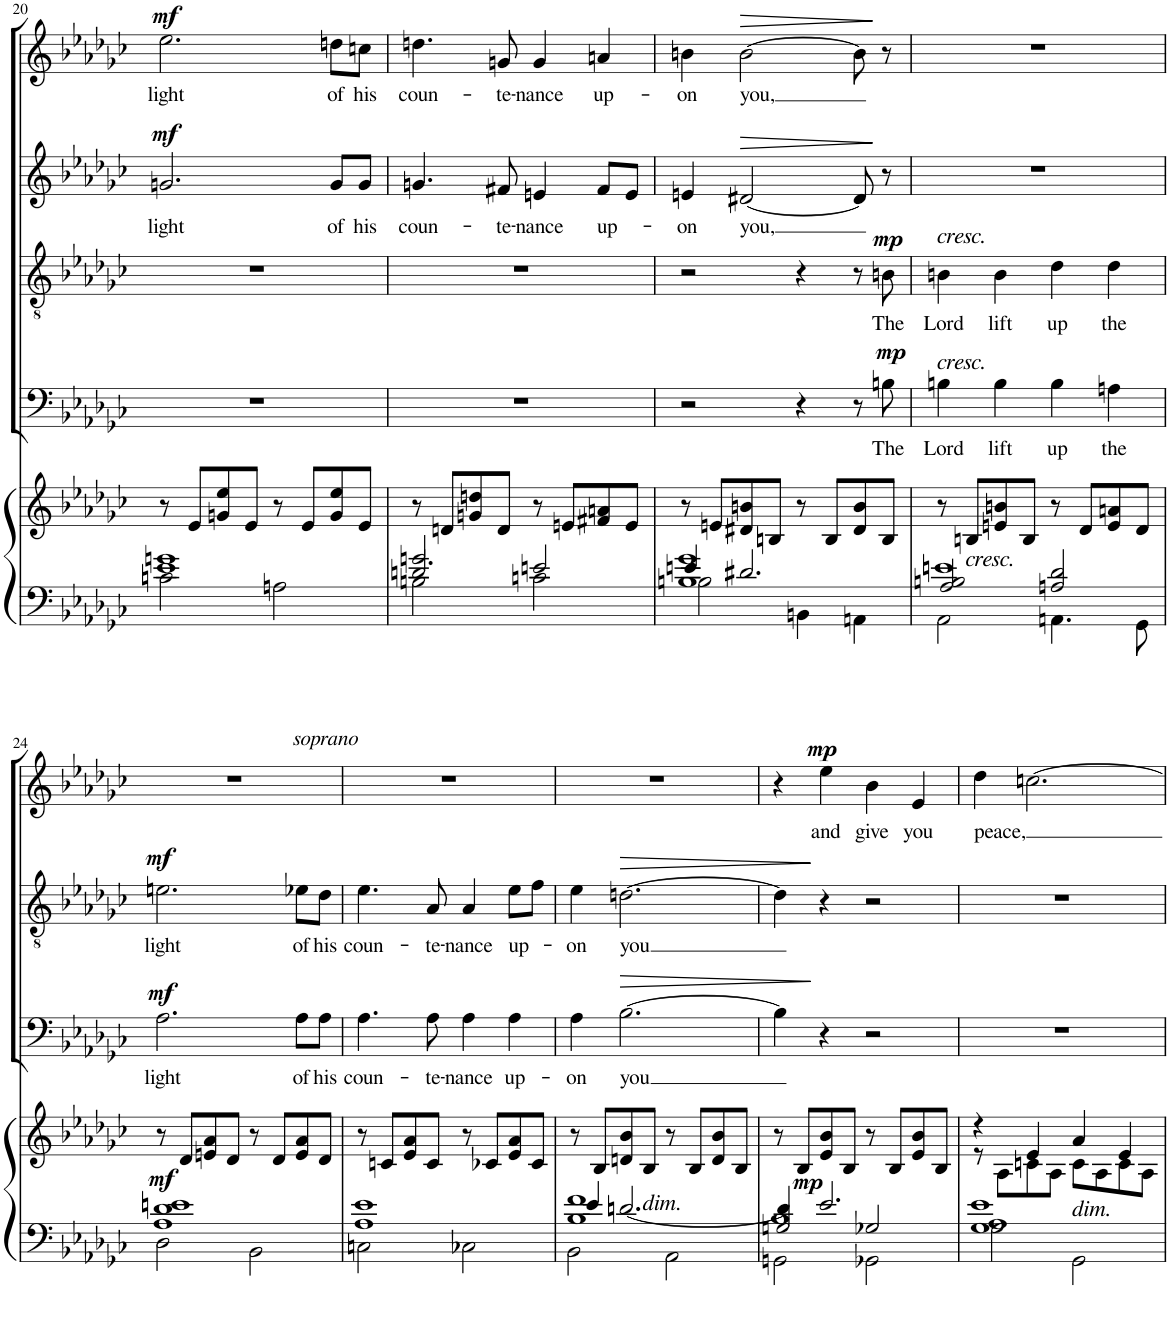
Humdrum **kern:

**kern	**kern	**dynam	**kern	**text	**dynam	**kern	**text	**dynam	**kern	**text	**dynam	**kern	**text	**dynam
*part5	*part5	*part5	*part4	*part4	*part4	*part3	*part3	*part3	*part2	*part2	*part2	*part1	*part1	*part1
*staff6	*staff5	*staff5/6	*staff4	*staff4	*staff4	*staff3	*staff3	*staff3	*staff2	*staff2	*staff2	*staff1	*staff1	*staff1
*I"Organ	*	*	*I"Bass	*	*	*I"Tenor	*	*	*I"Alto	*	*	*I"Soprano	*	*
!!LO:PB:g=z
*clefF4	*clefG2	*	*clefF4	*	*	*clefGv2	*	*	*clefG2	*	*	*clefG2	*	*
*k[b-e-a-d-g-c-]	*k[b-e-a-d-g-c-]	*	*k[b-e-a-d-g-c-]	*	*	*k[b-e-a-d-g-c-]	*	*	*k[b-e-a-d-g-c-]	*	*	*k[b-e-a-d-g-c-]	*	*
*M4/4	*M4/4	*	*M4/4	*	*	*M4/4	*	*	*M4/4	*	*	*M4/4	*	*
=20	=20	=20	=20	=20	=20	=20	=20	=20	=20	=20	=20	=20	=20	=20
*^	*	*	*	*	*	*	*	*	*	*	*	*	*	*
!	!	!	!	!	!	!	!	!	!	!	!LO:LY:b	!LO:DY:a	!	!LO:LY:b	!LO:DY:a
1e- 1gn	2cn\	8r	.	1r	.	.	1r	.	.	2.gn/	light	mf	2.ee-\	light	mf
.	.	8e-/L	.	.	.	.	.	.	.	.	.	.	.	.	.
.	.	8gn/ 8ee-/	.	.	.	.	.	.	.	.	.	.	.	.	.
.	.	8e-/J	.	.	.	.	.	.	.	.	.	.	.	.	.
.	2An\	8r	.	.	.	.	.	.	.	.	.	.	.	.	.
.	.	8e-/L	.	.	.	.	.	.	.	.	.	.	.	.	.
!	!	!	!	!	!	!	!	!	!	!	!LO:LY:b	!	!	!LO:LY:b	!
.	.	8g/ 8ee-/	.	.	.	.	.	.	.	8g/L	of	.	8ddn\L	of	.
!	!	!	!	!	!	!	!	!	!	!	!LO:LY:b	!	!	!LO:LY:b	!
.	.	8e-/J	.	.	.	.	.	.	.	8g/J	his	.	8ccn\J	his	.
=21	=21	=21	=21	=21	=21	=21	=21	=21	=21	=21	=21	=21	=21	=21	=21
*	*^	*	*	*	*	*	*	*	*	*	*	*	*	*	*
!	!	!	!	!	!	!	!	!	!	!	!	!LO:LY:b	!	!	!LO:LY:b	!
2dn/	2Bn\	2.gn/	8r	.	1r	.	.	1r	.	.	4.gn/	coun-	.	4.ddn\	coun-	.
.	.	.	8dn/L	.	.	.	.	.	.	.	.	.	.	.	.	.
.	.	.	8gn/ 8ddn/	.	.	.	.	.	.	.	.	.	.	.	.	.
!	!	!	!	!	!	!	!	!	!	!	!	!LO:LY:b	!	!	!LO:LY:b	!
.	.	.	8d/J	.	.	.	.	.	.	.	8f#X/	-te-	.	8gn/	-te-	.
!	!	!	!	!	!	!	!	!	!	!	!	!LO:LY:b	!	!	!LO:LY:b	!
2en/	2cn\	.	8r	.	.	.	.	.	.	.	4en/	-nance	.	4g/	-nance	.
.	.	.	8en/L	.	.	.	.	.	.	.	.	.	.	.	.	.
!	!	!	!	!	!	!	!	!	!	!	!	!LO:LY:b	!	!	!LO:LY:b	!
.	.	4ryy	8f#X/ 8an/	.	.	.	.	.	.	.	8f#/L	up-	.	4an/	up-	.
.	.	.	8e/J	.	.	.	.	.	.	.	8e/J	.	.	.	.	.
=22	=22	=22	=22	=22	=22	=22	=22	=22	=22	=22	=22	=22	=22	=22	=22	=22
!	!	!	!	!	!	!	!	!	!	!	!	!LO:LY:b	!	!	!LO:LY:b	!
4en/	2Bn\	1B 1g-	8r	.	2r	.	.	2r	.	.	4en/	-on	.	4bn\	-on	.
.	.	.	8en/L	.	.	.	.	.	.	.	.	.	.	.	.	.
!	!	!	!	!	!	!	!	!	!	!	!	!LO:LY:b	!LO:HP:b	!	!LO:LY:b	!LO:HP:b
2.d#X/	.	.	8d#X/ 8bn/	.	.	.	.	.	.	.	[2d#X/	you,	>	[2b\	you,	>
.	.	.	8Bn/J	.	.	.	.	.	.	.	.	.	.	.	.	.
.	4BBn\	.	8r	.	4r	.	.	4r	.	.	.	.	.	.	.	.
.	.	.	8B/L	.	.	.	.	.	.	.	.	.	.	.	.	.
.	4AAn\	.	8d#/ 8b/	.	8r	.	.	8r	.	.	8d#/]	.	.	8b\]	.	.
!	!	!	!	!	!	!LO:LY:b	!LO:DY:a	!	!LO:LY:b	!LO:DY:a	!	!	!	!	!	!
.	.	.	8B/J	.	8Bn\	The	mp	8Bn\	The	mp	8r	.	]	8r	.	]
=23	=23	=23	=23	=23	=23	=23	=23	=23	=23	=23	=23	=23	=23	=23	=23	=23
!	!	!	!	!	!	!	!	!LO:TX:a:i:t=cresc.	!	!	!	!	!	!	!	!
!	!	!	!	!	!LO:TX:a:i:t=cresc.	!	!	!	!	!	!	!	!	!	!	!
!	!	!	!	!	!	!LO:LY:b	!	!	!LO:LY:b	!	!	!	!	!	!	!
1en	2AA-\	2A-/ 2Bn/	8r	.	4Bn\	Lord	.	4Bn\	Lord	.	1r	.	.	1r	.	.
!	!	!	!LO:TX:b:i:t=cresc.	!	!	!	!	!	!	!	!	!	!	!	!	!
.	.	.	8Bn/L	.	.	.	.	.	.	.	.	.	.	.	.	.
!	!	!	!	!	!	!LO:LY:b	!	!	!LO:LY:b	!	!	!	!	!	!	!
.	.	.	8en/ 8bn/	.	4B\	lift	.	4B\	lift	.	.	.	.	.	.	.
.	.	.	8B/J	.	.	.	.	.	.	.	.	.	.	.	.	.
!	!	!	!	!	!	!LO:LY:b	!	!	!LO:LY:b	!	!	!	!	!	!	!
.	4.AAn\	2An/ 2d-/	8r	.	4B\	up	.	4d-\	up	.	.	.	.	.	.	.
.	.	.	8d-/L	.	.	.	.	.	.	.	.	.	.	.	.	.
!	!	!	!	!	!	!LO:LY:b	!	!	!LO:LY:b	!	!	!	!	!	!	!
.	.	.	8e/ 8an/	.	4An\	the	.	4d-\	the	.	.	.	.	.	.	.
.	8GG-\	.	8d-/J	.	.	.	.	.	.	.	.	.	.	.	.	.
*	*v	*v	*	*	*	*	*	*	*	*	*	*	*	*	*	*
!!LO:LB:g=z
=24	=24	=24	=24	=24	=24	=24	=24	=24	=24	=24	=24	=24	=24	=24	=24
!	!	!	!LO:DY:b	!	!LO:LY:b	!LO:DY:a	!	!LO:LY:b	!LO:DY:a	!	!	!	!	!	!
1A- 1d- 1en	2D-\	8r	mf	2.A-\	light	mf	2.en\	light	mf	1r	.	.	1r	.	.
.	.	8d-/L	.	.	.	.	.	.	.	.	.	.	.	.	.
.	.	8en/ 8a-/	.	.	.	.	.	.	.	.	.	.	.	.	.
.	.	8d-/J	.	.	.	.	.	.	.	.	.	.	.	.	.
.	2BB-\	8r	.	.	.	.	.	.	.	.	.	.	.	.	.
.	.	8d-/L	.	.	.	.	.	.	.	.	.	.	.	.	.
!	!	!	!	!	!LO:LY:b	!	!	!LO:LY:b	!	!	!	!	!	!	!
.	.	8e/ 8a-/	.	8A-\L	of	.	8e-X\L	of	.	.	.	.	.	.	.
!	!	!	!	!	!LO:LY:b	!	!	!LO:LY:b	!	!	!	!	!	!	!
.	.	8d-/J	.	8A-\J	his	.	8d-\J	his	.	.	.	.	.	.	.
=25	=25	=25	=25	=25	=25	=25	=25	=25	=25	=25	=25	=25	=25	=25	=25
!	!	!	!	!	!	!	!	!	!	!	!	!	!LO:TX:a:i:t=soprano	!	!
!	!	!	!	!	!LO:LY:b	!	!	!LO:LY:b	!	!	!	!	!	!	!
1A- 1e-	2Cn\	8r	.	4.A-\	coun-	.	4.e-\	coun-	.	1r	.	.	1r	.	.
.	.	8cn/L	.	.	.	.	.	.	.	.	.	.	.	.	.
.	.	8e-/ 8a-/	.	.	.	.	.	.	.	.	.	.	.	.	.
!	!	!	!	!	!LO:LY:b	!	!	!LO:LY:b	!	!	!	!	!	!	!
.	.	8c/J	.	8A-\	-te-	.	8A-/	-te-	.	.	.	.	.	.	.
!	!	!	!	!	!LO:LY:b	!	!	!LO:LY:b	!	!	!	!	!	!	!
.	2C-X\	8r	.	4A-\	-nance	.	4A-/	-nance	.	.	.	.	.	.	.
.	.	8c-X/L	.	.	.	.	.	.	.	.	.	.	.	.	.
!	!	!	!	!	!LO:LY:b	!	!	!LO:LY:b	!	!	!	!	!	!	!
.	.	8e-/ 8a-/	.	4A-\	up-	.	8e-\L	up-	.	.	.	.	.	.	.
.	.	8c-/J	.	.	.	.	8f\J	.	.	.	.	.	.	.	.
=26	=26	=26	=26	=26	=26	=26	=26	=26	=26	=26	=26	=26	=26	=26	=26
*	*^	*	*	*	*	*	*	*	*	*	*	*	*	*	*
!	!	!	!	!	!	!LO:LY:b	!	!	!LO:LY:b	!	!	!	!	!	!	!
1B- 1f	2BB-\	4e-/	8r	.	4A-\	-on	.	4e-\	-on	.	1r	.	.	1r	.	.
.	.	.	8B-/L	.	.	.	.	.	.	.	.	.	.	.	.	.
!	!	!	!	!	!	!LO:LY:b	!LO:HP:b	!	!LO:LY:b	!LO:HP:b	!	!	!	!	!	!
.	.	[<2.dn/	8dn/ 8b-/	.	[2.B-\	you	>	[2.dn\	you	>	.	.	.	.	.	.
!	!	!	!LO:TX:b:i:t=dim.	!	!	!	!	!	!	!	!	!	!	!	!	!
.	.	.	8B-/J	.	.	.	.	.	.	.	.	.	.	.	.	.
.	2AA-\	.	8r	.	.	.	.	.	.	.	.	.	.	.	.	.
.	.	.	8B-/L	.	.	.	.	.	.	.	.	.	.	.	.	.
.	.	.	8d/ 8b-/	.	.	.	.	.	.	.	.	.	.	.	.	.
.	.	.	8B-/J	.	.	.	.	.	.	.	.	.	.	.	.	.
=27	=27	=27	=27	=27	=27	=27	=27	=27	=27	=27	=27	=27	=27	=27	=27	=27
*	*	*^	*	*	*	*	*	*	*	*	*	*	*	*	*	*
1B-	2GGn\	4d/]	2Gn/	8r	.	4B-\]	.	.	4d\]	.	.	1r	.	.	4r	.	.
.	.	.	.	8B-/L	.	.	.	.	.	.	.	.	.	.	.	.	.
!	!	!	!	!	!LO:DY:a=2	!	!	!	!	!	!	!	!	!	!	!LO:LY:b	!LO:DY:a
.	.	2.e-/	.	8e-/ 8b-/	mp	4r	.	]	4r	.	]	.	.	.	4ee-\	and	mp
.	.	.	.	8B-/J	.	.	.	.	.	.	.	.	.	.	.	.	.
!	!	!	!	!	!	!	!	!	!	!	!	!	!	!	!	!LO:LY:b	!
.	2GG-X\	.	2G-X/	8r	.	2r	.	.	2r	.	.	.	.	.	4b-\	give	.
.	.	.	.	8B-/L	.	.	.	.	.	.	.	.	.	.	.	.	.
!	!	!	!	!	!	!	!	!	!	!	!	!	!	!	!	!LO:LY:b	!
.	.	.	.	8e-/ 8b-/	.	.	.	.	.	.	.	.	.	.	4e-/	you	.
.	.	.	.	8B-/J	.	.	.	.	.	.	.	.	.	.	.	.	.
*	*v	*v	*v	*	*	*	*	*	*	*	*	*	*	*	*	*	*
=28	=28	=28	=28	=28	=28	=28	=28	=28	=28	=28	=28	=28	=28	=28	=28
*	*	*^	*	*	*	*	*	*	*	*	*	*	*	*	*
!	!	!	!	!	!	!	!	!	!	!	!	!	!	!	!LO:LY:b	!
1G- 1A- 1e-	2G-\	4r	8r	.	1r	.	.	1r	.	.	1r	.	.	4dd-\	peace,	.
.	.	.	8A-\L	.	.	.	.	.	.	.	.	.	.	.	.	.
.	.	4e-/	8cn\	.	.	.	.	.	.	.	.	.	.	[2.ccn\	.	.
.	.	.	8A-\J	.	.	.	.	.	.	.	.	.	.	.	.	.
!	!	!LO:TX:b:i:t=dim.	!	!	!	!	!	!	!	!	!	!	!	!	!	!
.	2GG-\	4a-/	8c\L	.	.	.	.	.	.	.	.	.	.	.	.	.
.	.	.	8A-\	.	.	.	.	.	.	.	.	.	.	.	.	.
.	.	4e-/	8c\	.	.	.	.	.	.	.	.	.	.	.	.	.
.	.	.	8A-\J	.	.	.	.	.	.	.	.	.	.	.	.	.
*v	*v	*	*	*	*	*	*	*	*	*	*	*	*	*	*	*
*	*v	*v	*	*	*	*	*	*	*	*	*	*	*	*	*
=	=	=	=	=	=	=	=	=	=	=	=	=	=	=
*-	*-	*-	*-	*-	*-	*-	*-	*-	*-	*-	*-	*-	*-	*-
